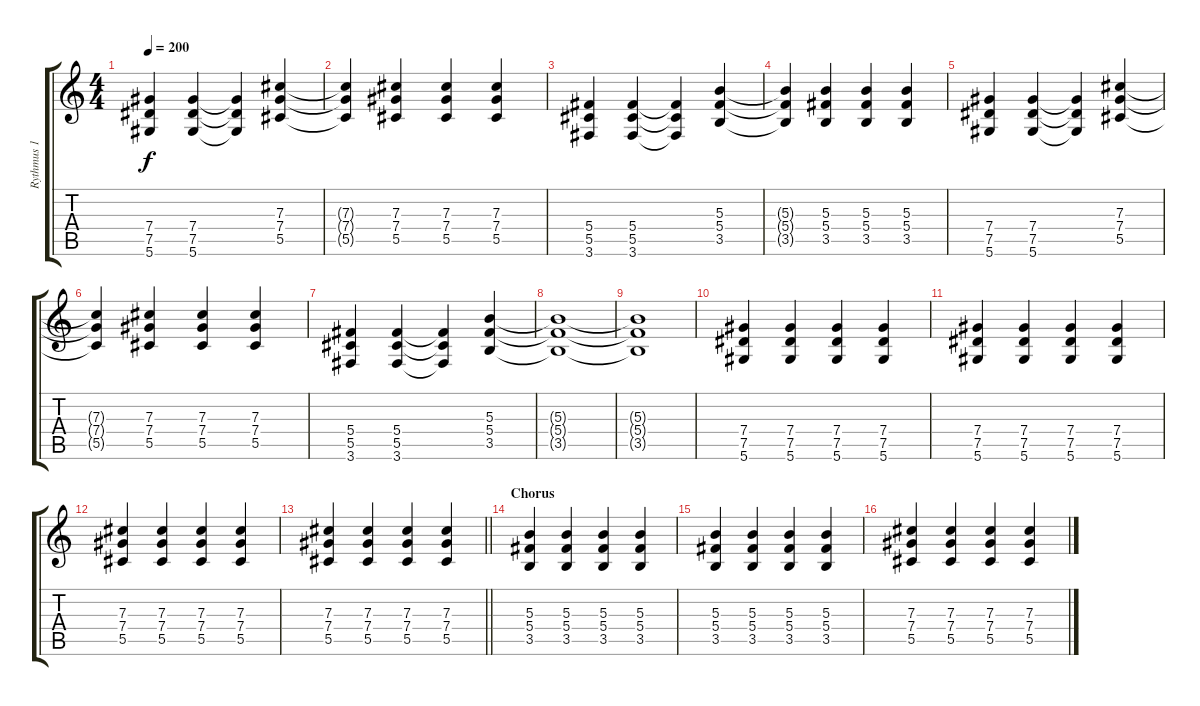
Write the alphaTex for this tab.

\track ("Rythmus 1" "Rythmus 1") {instrument overdrivenguitar}
\staff {score tabs}
\tuning (Eb4 Bb3 Gb3 Db3 Ab2 Eb2) {hide}
\ts (4 4)
\tempo 200
\clef g2
\ks c
(7.4 7.5 5.6).4{dy f} (7.4 7.5 5.6).4 (7.4{t} 7.5{t} 5.6{t}).4 (7.3 7.4 5.5).4 |
(7.3{t} 7.4{t} 5.5{t}).4 (7.3 7.4 5.5).4 (7.3 7.4 5.5).4 (7.3 7.4 5.5).4 |
(5.4 5.5 3.6).4 (5.4 5.5 3.6).4 (5.4{t} 5.5{t} 3.6{t}).4 (5.3 5.4 3.5).4 |
(5.3{t} 5.4{t} 3.5{t}).4 (5.3 5.4 3.5).4 (5.3 5.4 3.5).4 (5.3 5.4 3.5).4 |
(7.4 7.5 5.6).4 (7.4 7.5 5.6).4 (7.4{t} 7.5{t} 5.6{t}).4 (7.3 7.4 5.5).4 |
(7.3{t} 7.4{t} 5.5{t}).4 (7.3 7.4 5.5).4 (7.3 7.4 5.5).4 (7.3 7.4 5.5).4 |
(5.4 5.5 3.6).4 (5.4 5.5 3.6).4 (5.4{t} 5.5{t} 3.6{t}).4 (5.3 5.4 3.5).4 |
(5.3{t} 5.4{t} 3.5{t}).1 |
(5.3{t} 5.4{t} 3.5{t}).1 |
(7.4 7.5 5.6).4 (7.4 7.5 5.6).4 (7.4 7.5 5.6).4 (7.4 7.5 5.6).4 |
(7.4 7.5 5.6).4 (7.4 7.5 5.6).4 (7.4 7.5 5.6).4 (7.4 7.5 5.6).4 |
(7.3 7.4 5.5).4 (7.3 7.4 5.5).4 (7.3 7.4 5.5).4 (7.3 7.4 5.5).4 |
\barLineRight lightlight
(7.3 7.4 5.5).4 (7.3 7.4 5.5).4 (7.3 7.4 5.5).4 (7.3 7.4 5.5).4 |
\section ("" "Chorus")
(5.3 5.4 3.5).4 (5.3 5.4 3.5).4 (5.3 5.4 3.5).4 (5.3 5.4 3.5).4 |
(5.3 5.4 3.5).4 (5.3 5.4 3.5).4 (5.3 5.4 3.5).4 (5.3 5.4 3.5).4 |
(7.3 7.4 5.5).4 (7.3 7.4 5.5).4 (7.3 7.4 5.5).4 (7.3 7.4 5.5).4
